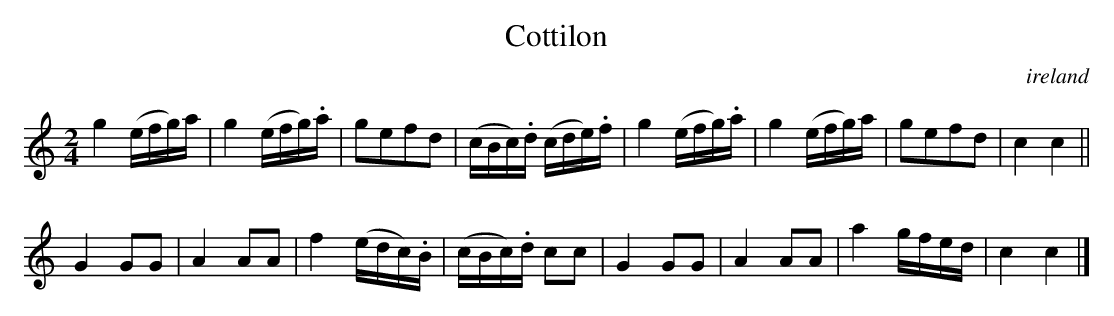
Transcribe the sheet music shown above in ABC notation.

X:1
T:Cottilon
O:ireland
M:2/4
K:C
g4 (efg)a| g4 (efg).a| g2e2f2d2| (cBc).d (cde).f| \
g4 (efg).a| g4 (efg)a| g2e2f2d2| c4 c4||
G4 G2G2| A4 A2A2| f4 (edc).B| (cBc).d c2c2|\
G4 G2G2| A4 A2A2| a4 gfed| c4 c4|]
